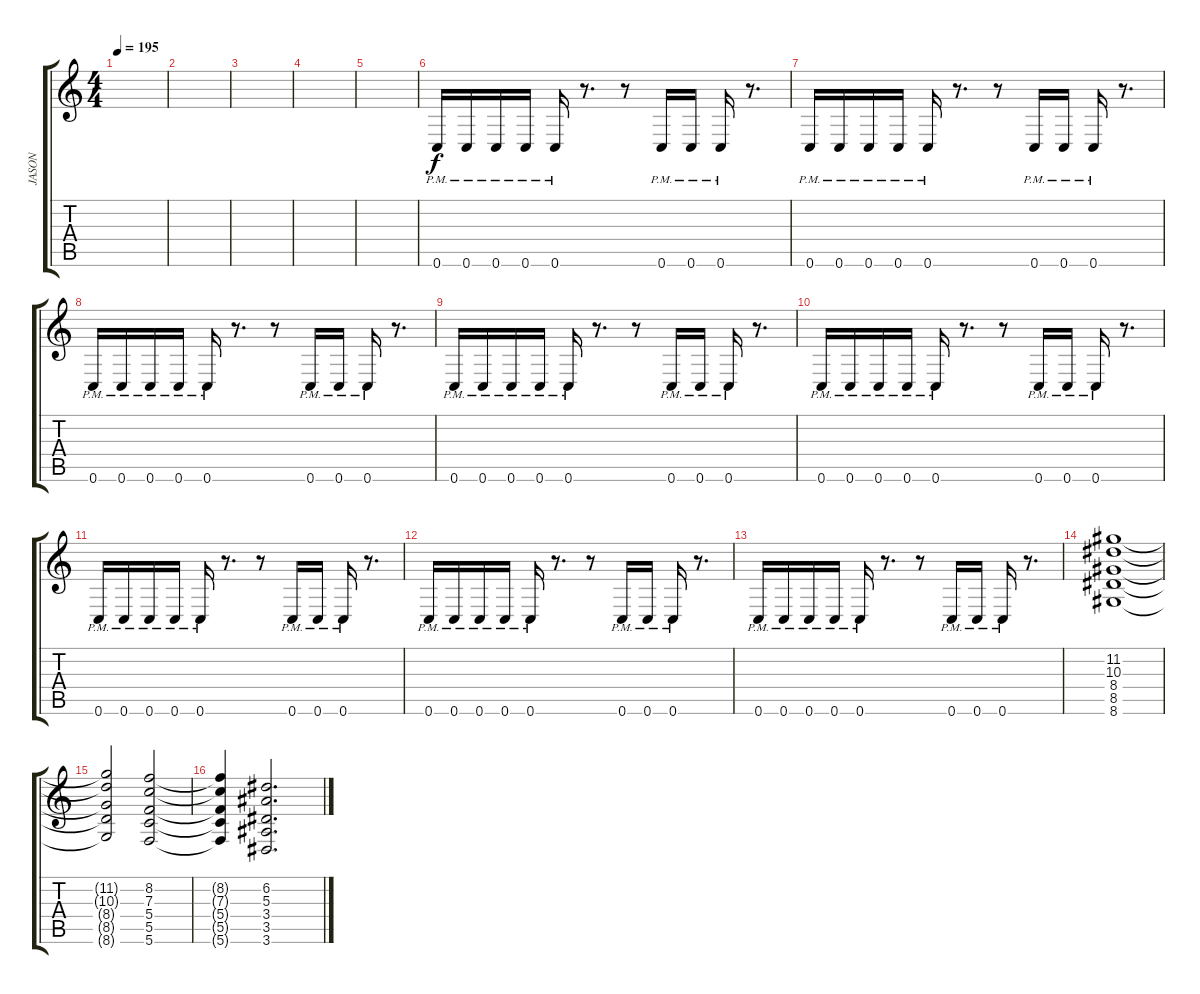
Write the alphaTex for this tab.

\track ("JASON" "JASON") {instrument distortionguitar}
\staff {score tabs}
\tuning (D4 A3 F3 C3 G2 C2) {hide}
\ts (4 4)
\tempo 195
\clef g2
\ks c
|
|
|
|
|
0.6{pm}.16 0.6{pm}.16 0.6{pm}.16 0.6{pm}.16 0.6{pm}.16 r.8{d} r.8 0.6{pm}.16 0.6{pm}.16 0.6{pm}.16 r.8{d} |
0.6{pm}.16 0.6{pm}.16 0.6{pm}.16 0.6{pm}.16 0.6{pm}.16 r.8{d} r.8 0.6{pm}.16 0.6{pm}.16 0.6{pm}.16 r.8{d} |
0.6{pm}.16 0.6{pm}.16 0.6{pm}.16 0.6{pm}.16 0.6{pm}.16 r.8{d} r.8 0.6{pm}.16 0.6{pm}.16 0.6{pm}.16 r.8{d} |
0.6{pm}.16 0.6{pm}.16 0.6{pm}.16 0.6{pm}.16 0.6{pm}.16 r.8{d} r.8 0.6{pm}.16 0.6{pm}.16 0.6{pm}.16 r.8{d} |
0.6{pm}.16 0.6{pm}.16 0.6{pm}.16 0.6{pm}.16 0.6{pm}.16 r.8{d} r.8 0.6{pm}.16 0.6{pm}.16 0.6{pm}.16 r.8{d} |
0.6{pm}.16 0.6{pm}.16 0.6{pm}.16 0.6{pm}.16 0.6{pm}.16 r.8{d} r.8 0.6{pm}.16 0.6{pm}.16 0.6{pm}.16 r.8{d} |
0.6{pm}.16 0.6{pm}.16 0.6{pm}.16 0.6{pm}.16 0.6{pm}.16 r.8{d} r.8 0.6{pm}.16 0.6{pm}.16 0.6{pm}.16 r.8{d} |
0.6{pm}.16 0.6{pm}.16 0.6{pm}.16 0.6{pm}.16 0.6{pm}.16 r.8{d} r.8 0.6{pm}.16 0.6{pm}.16 0.6{pm}.16 r.8{d} |
(11.2 10.3 8.4 8.5 8.6).1 |
(11.2{t} 10.3{t} 8.4{t} 8.5{t} 8.6{t}).2 (8.2 7.3 5.4 5.5 5.6).2 |
(8.2{t} 7.3{t} 5.4{t} 5.5{t} 5.6{t}).4 (6.2 5.3 3.4 3.5 3.6).2{d}
